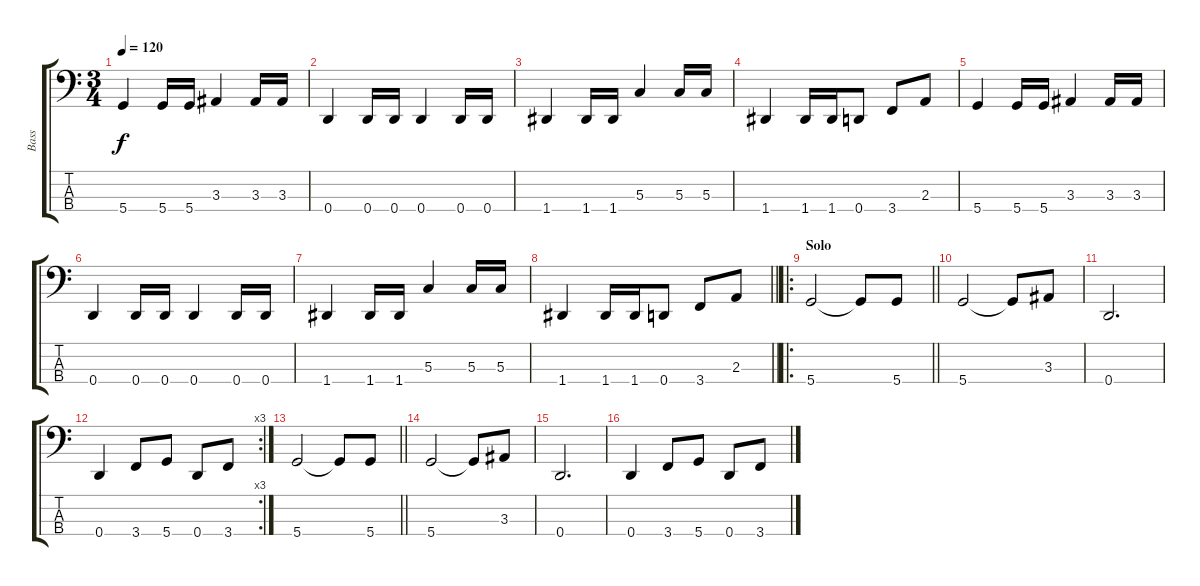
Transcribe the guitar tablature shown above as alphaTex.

\track ("Bass" "Bass") {instrument electricbassfinger}
\staff {score tabs}
\tuning (F2 C2 G1 D1) {hide}
\ts (3 4)
\tempo 120
\clef f4
\ks c
5.4.4{dy f} 5.4.16 5.4.16 3.3.4 3.3.16 3.3.16 |
0.4.4 0.4.16 0.4.16 0.4.4 0.4.16 0.4.16 |
1.4.4 1.4.16 1.4.16 5.3.4 5.3.16 5.3.16 |
1.4.4 1.4.16 1.4.16 0.4.8 3.4.8 2.3.8 |
5.4.4 5.4.16 5.4.16 3.3.4 3.3.16 3.3.16 |
0.4.4 0.4.16 0.4.16 0.4.4 0.4.16 0.4.16 |
1.4.4 1.4.16 1.4.16 5.3.4 5.3.16 5.3.16 |
\barLineRight lightlight
1.4.4 1.4.16 1.4.16 0.4.8 3.4.8 2.3.8 |
\ro
\section ("" "Solo")
\barLineRight lightlight
5.4.2 5.4{t}.8 5.4.8 |
5.4.2 5.4{t}.8 3.3.8 |
0.4.2{d} |
\rc 3
0.4.4 3.4.8 5.4.8 0.4.8 3.4.8 |
\barLineRight lightlight
5.4.2 5.4{t}.8 5.4.8 |
5.4.2 5.4{t}.8 3.3.8 |
0.4.2{d} |
0.4.4 3.4.8 5.4.8 0.4.8 3.4.8
